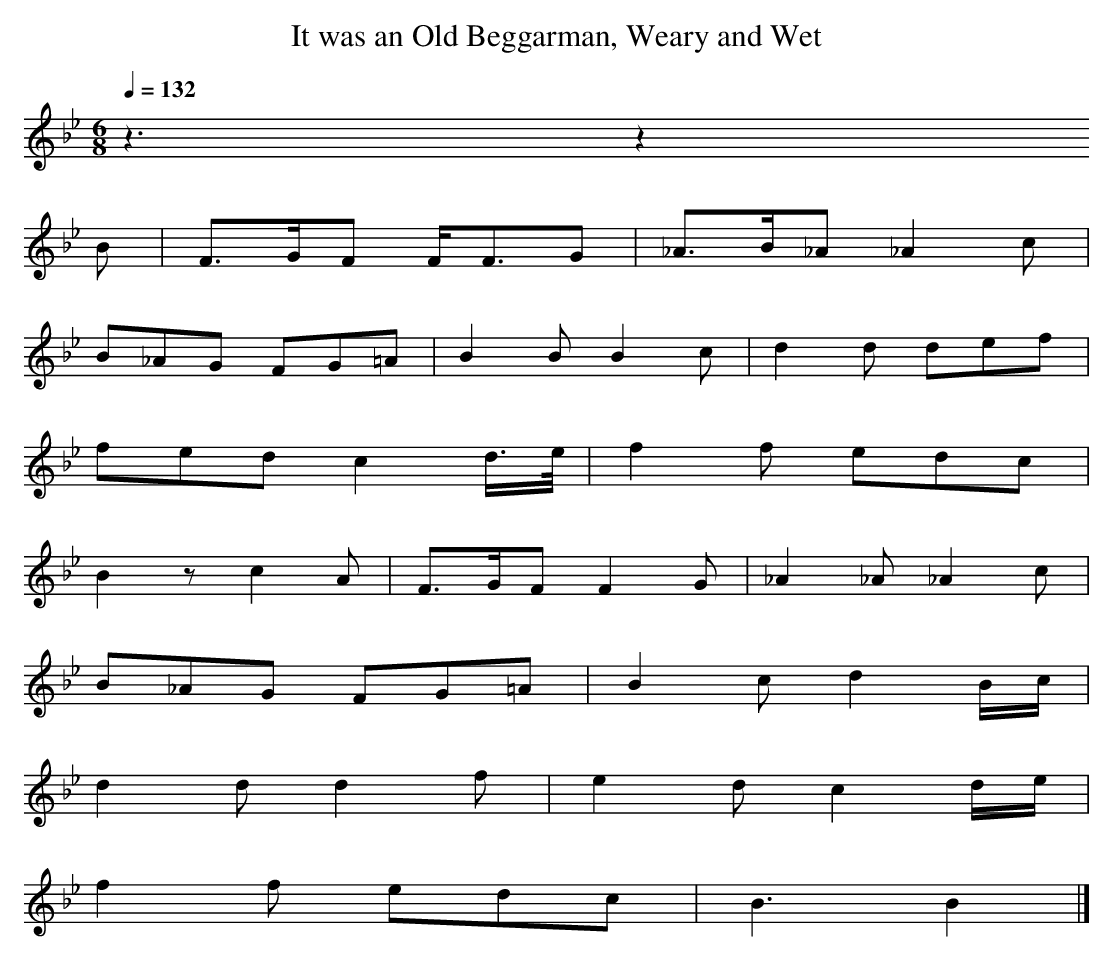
X:1
T: It was an Old Beggarman, Weary and Wet
M: 6/8
L: 1/8
Q: 1/4=132
K: Bb % 2 flats
V: 1
z3 z2
B | F>GF F<FG | _A>B_A _A2c |
B_AG FG=A | B2B B2c | d2d def |
fed c2d/>e/ | f2f edc |
B2z c2A | F>GF F2G | _A2_A _A2c |
B_AG FG=A | B2c d2B/c/ |
d2d d2f | e2d c2d/e/ |
f2f edc | B3B2 |]
